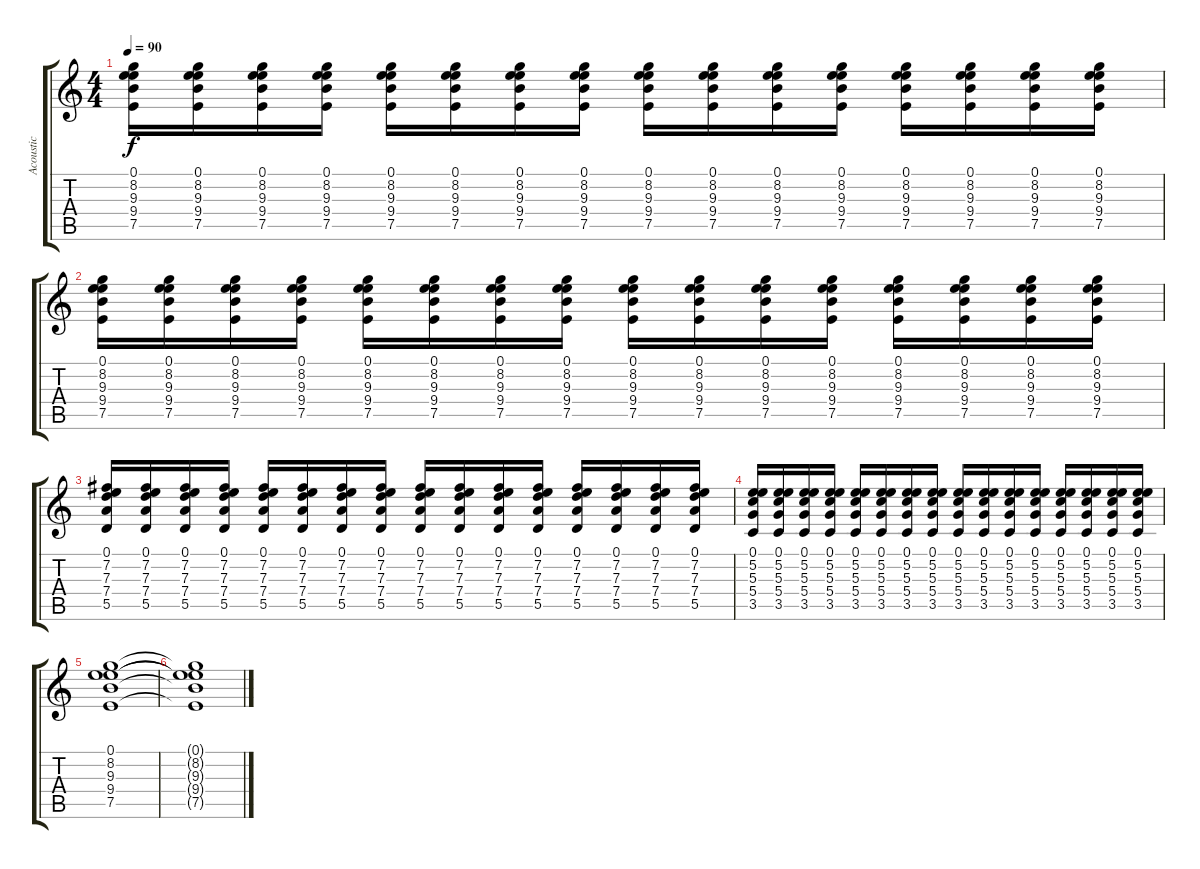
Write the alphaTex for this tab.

\track ("Acoustic" "Acoustic") {instrument acousticguitarsteel}
\staff {score tabs}
\tuning (E4 B3 G3 D3 A2 E2) {hide}
\ts (4 4)
\tempo 90
\clef g2
\ks c
(0.1 8.2 9.3 9.4 7.5).16{dy f} (0.1 8.2 9.3 9.4 7.5).16 (0.1 8.2 9.3 9.4 7.5).16 (0.1 8.2 9.3 9.4 7.5).16 (0.1 8.2 9.3 9.4 7.5).16 (0.1 8.2 9.3 9.4 7.5).16 (0.1 8.2 9.3 9.4 7.5).16 (0.1 8.2 9.3 9.4 7.5).16 (0.1 8.2 9.3 9.4 7.5).16 (0.1 8.2 9.3 9.4 7.5).16 (0.1 8.2 9.3 9.4 7.5).16 (0.1 8.2 9.3 9.4 7.5).16 (0.1 8.2 9.3 9.4 7.5).16 (0.1 8.2 9.3 9.4 7.5).16 (0.1 8.2 9.3 9.4 7.5).16 (0.1 8.2 9.3 9.4 7.5).16 |
(0.1 8.2 9.3 9.4 7.5).16 (0.1 8.2 9.3 9.4 7.5).16 (0.1 8.2 9.3 9.4 7.5).16 (0.1 8.2 9.3 9.4 7.5).16 (0.1 8.2 9.3 9.4 7.5).16 (0.1 8.2 9.3 9.4 7.5).16 (0.1 8.2 9.3 9.4 7.5).16 (0.1 8.2 9.3 9.4 7.5).16 (0.1 8.2 9.3 9.4 7.5).16 (0.1 8.2 9.3 9.4 7.5).16 (0.1 8.2 9.3 9.4 7.5).16 (0.1 8.2 9.3 9.4 7.5).16 (0.1 8.2 9.3 9.4 7.5).16 (0.1 8.2 9.3 9.4 7.5).16 (0.1 8.2 9.3 9.4 7.5).16 (0.1 8.2 9.3 9.4 7.5).16 |
(0.1 7.2 7.3 7.4 5.5).16 (0.1 7.2 7.3 7.4 5.5).16 (0.1 7.2 7.3 7.4 5.5).16 (0.1 7.2 7.3 7.4 5.5).16 (0.1 7.2 7.3 7.4 5.5).16 (0.1 7.2 7.3 7.4 5.5).16 (0.1 7.2 7.3 7.4 5.5).16 (0.1 7.2 7.3 7.4 5.5).16 (0.1 7.2 7.3 7.4 5.5).16 (0.1 7.2 7.3 7.4 5.5).16 (0.1 7.2 7.3 7.4 5.5).16 (0.1 7.2 7.3 7.4 5.5).16 (0.1 7.2 7.3 7.4 5.5).16 (0.1 7.2 7.3 7.4 5.5).16 (0.1 7.2 7.3 7.4 5.5).16 (0.1 7.2 7.3 7.4 5.5).16 |
(0.1 5.2 5.3 5.4 3.5).16 (0.1 5.2 5.3 5.4 3.5).16 (0.1 5.2 5.3 5.4 3.5).16 (0.1 5.2 5.3 5.4 3.5).16 (0.1 5.2 5.3 5.4 3.5).16 (0.1 5.2 5.3 5.4 3.5).16 (0.1 5.2 5.3 5.4 3.5).16 (0.1 5.2 5.3 5.4 3.5).16 (0.1 5.2 5.3 5.4 3.5).16 (0.1 5.2 5.3 5.4 3.5).16 (0.1 5.2 5.3 5.4 3.5).16 (0.1 5.2 5.3 5.4 3.5).16 (0.1 5.2 5.3 5.4 3.5).16 (0.1 5.2 5.3 5.4 3.5).16 (0.1 5.2 5.3 5.4 3.5).16 (0.1 5.2 5.3 5.4 3.5).16 |
(0.1 8.2 9.3 9.4 7.5).1 |
(0.1{t} 8.2{t} 9.3{t} 9.4{t} 7.5{t}).1
